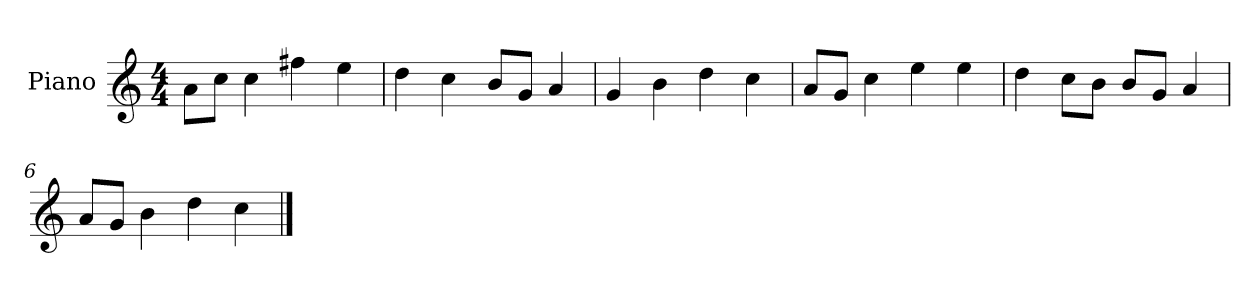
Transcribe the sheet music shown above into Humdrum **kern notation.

**kern
*part1
*staff1
*I"Piano
*I'P-no
*clefG2
*k[]
*M4/4
*MM90
=1
8a\L
8cc\J
4cc\
4ff#X\
4ee\
=2
4dd\
4cc\
8b/L
8g/J
4a/
=3
4g/
4b\
4dd\
4cc\
=4
8a/L
8g/J
4cc\
4ee\
4ee\
=5
4dd\
8cc\L
8b\J
8b/L
8g/J
4a/
=6
8a/L
8g/J
4b\
4dd\
4cc\
==
*-
